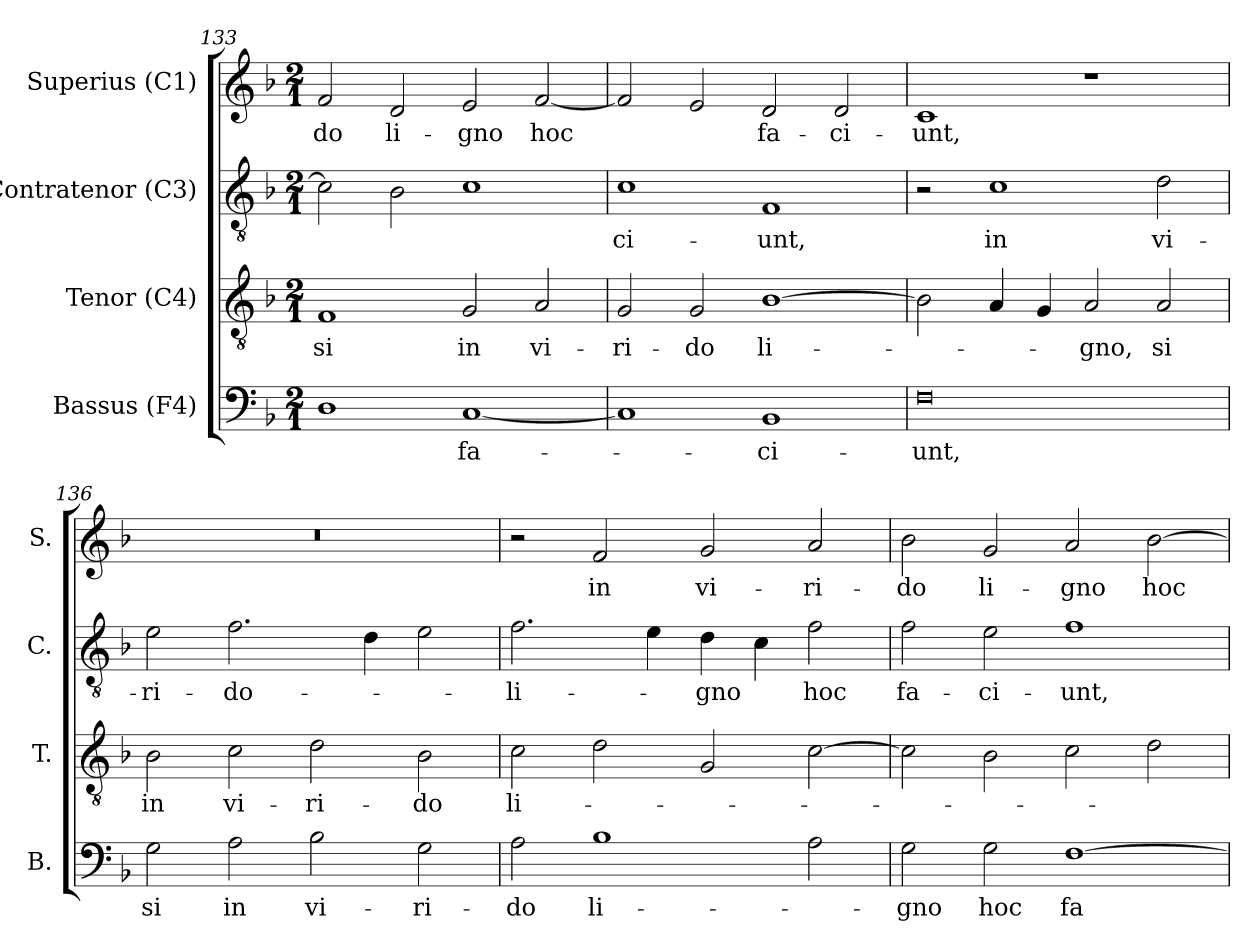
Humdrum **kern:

**kern	**text	**kern	**text	**kern	**text	**kern	**text
*part4	*part4	*part3	*part3	*part2	*part2	*part1	*part1
*staff4	*staff4	*staff3	*staff3	*staff2	*staff2	*staff1	*staff1
*I"Bassus (F4)	*	*I"Tenor (C4)	*	*I"Contratenor (C3)	*	*I"Superius (C1)	*
*I'B.	*	*I'T.	*	*I'C.	*	*I'S.	*
*clefF4	*	*clefGv2	*	*clefGv2	*	*clefG2	*
*	*	*ITrd7c12	*	*ITrd7c12	*	*	*
*k[b-]	*	*k[b-]	*	*k[b-]	*	*k[b-]	*
*F:	*	*F:	*	*F:	*	*F:	*
*M2/1	*	*M2/1	*	*M2/1	*	*M2/1	*
=133	=133	=133	=133	=133	=133	=133	=133
!	!	!	!LO:LY:b:color=#000000	!	!	!	!
!	!	!	!	!	!	!	!LO:LY:b:color=#000000
1Di	.	1FFi	si	2Ci\]	.	2fi/	-do
!	!	!	!	!	!	!	!LO:LY:b:color=#000000
.	.	.	.	2BB-i\	.	2di/	li-
!	!LO:LY:b:color=#000000	!	!	!	!	!	!
!	!	!	!LO:LY:b:color=#000000	!	!	!	!
!	!	!	!	!	!	!	!LO:LY:b:color=#000000
[1Ci	fa-	2GGi/	in	1Ci	.	2ei/	-gno
!	!	!	!LO:LY:b:color=#000000	!	!	!	!
!	!	!	!	!	!	!	!LO:LY:b:color=#000000
.	.	2AAi/	vi-	.	.	[2fi/	hoc
!!LO:LB:g=z
=134	=134	=134	=134	=134	=134	=134	=134
!	!	!	!LO:LY:b:color=#000000	!	!	!	!
!	!	!	!	!	!LO:LY:b:color=#000000	!	!
1Ci]	.	2GGi/	-ri-	1Ci	-ci-	2fi/]	.
!	!	!	!LO:LY:b:color=#000000	!	!	!	!
.	.	2GGi/	-do	.	.	2ei/	.
!	!LO:LY:b:color=#000000	!	!	!	!	!	!
!	!	!	!LO:LY:b:color=#000000	!	!	!	!
!	!	!	!	!	!LO:LY:b:color=#000000	!	!
!	!	!	!	!	!	!	!LO:LY:b:color=#000000
1BB-i	-ci-	[1BB-i	li-	1FFi	-unt,	2di/	fa-
!	!	!	!	!	!	!	!LO:LY:b:color=#000000
.	.	.	.	.	.	2di/	-ci-
=135	=135	=135	=135	=135	=135	=135	=135
!	!LO:LY:b:color=#000000	!	!	!	!	!	!
!	!	!	!	!	!	!	!LO:LY:b:color=#000000
0Fi	-unt,	2BB-i\]	.	2r	.	1ci	-unt,
!	!	!	!	!	!LO:LY:b:color=#000000	!	!
.	.	4AAi/	.	1Ci	in	.	.
.	.	4GGi/	.	.	.	.	.
!	!	!	!LO:LY:b:color=#000000	!	!	!	!
.	.	2AAi/	-gno,	.	.	1r	.
!	!	!	!LO:LY:b:color=#000000	!	!	!	!
!	!	!	!	!	!LO:LY:b:color=#000000	!	!
.	.	2AAi/	si	2Di\	vi-	.	.
=136	=136	=136	=136	=136	=136	=136	=136
!	!LO:LY:b:color=#000000	!	!	!	!	!	!
!	!	!	!LO:LY:b:color=#000000	!	!	!	!
!	!	!	!	!	!LO:LY:b:color=#000000	!LO:N:vis=1	!
2Gi\	si	2BB-i\	in	2Ei\	-ri-	0r	.
!	!LO:LY:b:color=#000000	!	!	!	!	!	!
!	!	!	!LO:LY:b:color=#000000	!	!	!	!
!	!	!	!	!	!LO:LY:b:color=#000000	!	!
2Ai\	in	2Ci\	vi-	2.Fi\	-do-	.	.
!	!LO:LY:b:color=#000000	!	!	!	!	!	!
!	!	!	!LO:LY:b:color=#000000	!	!	!	!
2B-i\	vi-	2Di\	-ri-	.	.	.	.
.	.	.	.	4Di\	.	.	.
!	!LO:LY:b:color=#000000	!	!	!	!	!	!
!	!	!	!LO:LY:b:color=#000000	!	!	!	!
2Gi\	-ri-	2BB-i\	-do	2Ei\	.	.	.
=137	=137	=137	=137	=137	=137	=137	=137
!	!LO:LY:b:color=#000000	!	!	!	!	!	!
!	!	!	!LO:LY:b:color=#000000	!	!	!	!
!	!	!	!	!	!LO:LY:b:color=#000000	!	!
2Ai\	-do	2Ci\	li-	2.Fi\	-li-	2r	.
!	!LO:LY:b:color=#000000	!	!	!	!	!	!
!	!	!	!	!	!	!	!LO:LY:b:color=#000000
1B-i	li-	2Di\	.	.	.	2fi/	in
.	.	.	.	4Ei\	.	.	.
!	!	!	!	!	!LO:LY:b:color=#000000	!	!
!	!	!	!	!	!	!	!LO:LY:b:color=#000000
.	.	2GGi/	.	4Di\	-gno	2gi/	vi-
.	.	.	.	4Ci\	.	.	.
!	!	!	!	!	!LO:LY:b:color=#000000	!	!
!	!	!	!	!	!	!	!LO:LY:b:color=#000000
2Ai\	.	[2Ci\	.	2Fi\	hoc	2ai/	-ri-
=138	=138	=138	=138	=138	=138	=138	=138
!	!LO:LY:b:color=#000000	!	!	!	!	!	!
!	!	!	!	!	!LO:LY:b:color=#000000	!	!
!	!	!	!	!	!	!	!LO:LY:b:color=#000000
2Gi\	-gno	2Ci\]	.	2Fi\	fa-	2b-i\	-do
!	!LO:LY:b:color=#000000	!	!	!	!	!	!
!	!	!	!	!	!LO:LY:b:color=#000000	!	!
!	!	!	!	!	!	!	!LO:LY:b:color=#000000
2Gi\	hoc	2BB-i\	.	2Ei\	-ci-	2gi/	li-
!	!LO:LY:b:color=#000000	!	!	!	!	!	!
!	!	!	!	!	!LO:LY:b:color=#000000	!	!
!	!	!	!	!	!	!	!LO:LY:b:color=#000000
[1Fi	fa-	2Ci\	.	1Fi	-unt,	2ai/	-gno
!	!	!	!	!	!	!	!LO:LY:b:color=#000000
.	.	2Di\	.	.	.	[2b-i\	hoc
=	=	=	=	=	=	=	=
*-	*-	*-	*-	*-	*-	*-	*-
